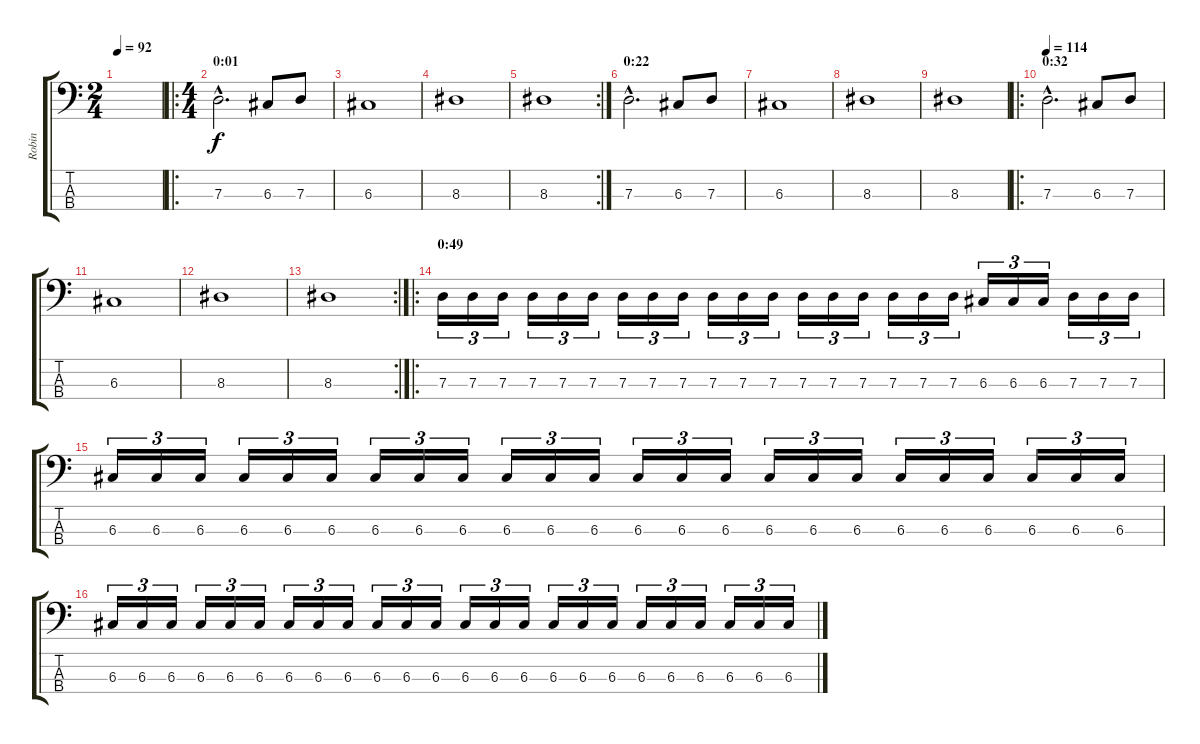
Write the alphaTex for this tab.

\track ("Robin" "Robin") {instrument electricbasspick}
\staff {score tabs}
\tuning (F2 C2 G1 D1) {hide}
\ts (2 4)
\tempo 92
\clef f4
\ks c
|
\ro
\ts (4 4)
\section ("" "0:01")
7.3{hac}.2{d} 6.3.8 7.3.8 |
6.3.1 |
8.3.1 |
\rc 2
8.3.1 |
\section ("" "0:22")
7.3{hac}.2{d} 6.3.8 7.3.8 |
6.3.1 |
8.3.1 |
8.3.1 |
\ro
\section ("" "0:32")
\tempo 114
7.3{hac}.2{d} 6.3.8 7.3.8 |
6.3.1 |
8.3.1 |
\rc 2
8.3.1 |
\ro
\section ("" "0:49")
7.3.16{tu (3 2)} 7.3.16{tu (3 2)} 7.3.16{tu (3 2)} 7.3.16{tu (3 2)} 7.3.16{tu (3 2)} 7.3.16{tu (3 2)} 7.3.16{tu (3 2)} 7.3.16{tu (3 2)} 7.3.16{tu (3 2)} 7.3.16{tu (3 2)} 7.3.16{tu (3 2)} 7.3.16{tu (3 2)} 7.3.16{tu (3 2)} 7.3.16{tu (3 2)} 7.3.16{tu (3 2)} 7.3.16{tu (3 2)} 7.3.16{tu (3 2)} 7.3.16{tu (3 2)} 6.3.16{tu (3 2)} 6.3.16{tu (3 2)} 6.3.16{tu (3 2)} 7.3.16{tu (3 2)} 7.3.16{tu (3 2)} 7.3.16{tu (3 2)} |
6.3.16{tu (3 2)} 6.3.16{tu (3 2)} 6.3.16{tu (3 2)} 6.3.16{tu (3 2)} 6.3.16{tu (3 2)} 6.3.16{tu (3 2)} 6.3.16{tu (3 2)} 6.3.16{tu (3 2)} 6.3.16{tu (3 2)} 6.3.16{tu (3 2)} 6.3.16{tu (3 2)} 6.3.16{tu (3 2)} 6.3.16{tu (3 2)} 6.3.16{tu (3 2)} 6.3.16{tu (3 2)} 6.3.16{tu (3 2)} 6.3.16{tu (3 2)} 6.3.16{tu (3 2)} 6.3.16{tu (3 2)} 6.3.16{tu (3 2)} 6.3.16{tu (3 2)} 6.3.16{tu (3 2)} 6.3.16{tu (3 2)} 6.3.16{tu (3 2)} |
6.3.16{tu (3 2)} 6.3.16{tu (3 2)} 6.3.16{tu (3 2)} 6.3.16{tu (3 2)} 6.3.16{tu (3 2)} 6.3.16{tu (3 2)} 6.3.16{tu (3 2)} 6.3.16{tu (3 2)} 6.3.16{tu (3 2)} 6.3.16{tu (3 2)} 6.3.16{tu (3 2)} 6.3.16{tu (3 2)} 6.3.16{tu (3 2)} 6.3.16{tu (3 2)} 6.3.16{tu (3 2)} 6.3.16{tu (3 2)} 6.3.16{tu (3 2)} 6.3.16{tu (3 2)} 6.3.16{tu (3 2)} 6.3.16{tu (3 2)} 6.3.16{tu (3 2)} 6.3.16{tu (3 2)} 6.3.16{tu (3 2)} 6.3.16{tu (3 2)}
